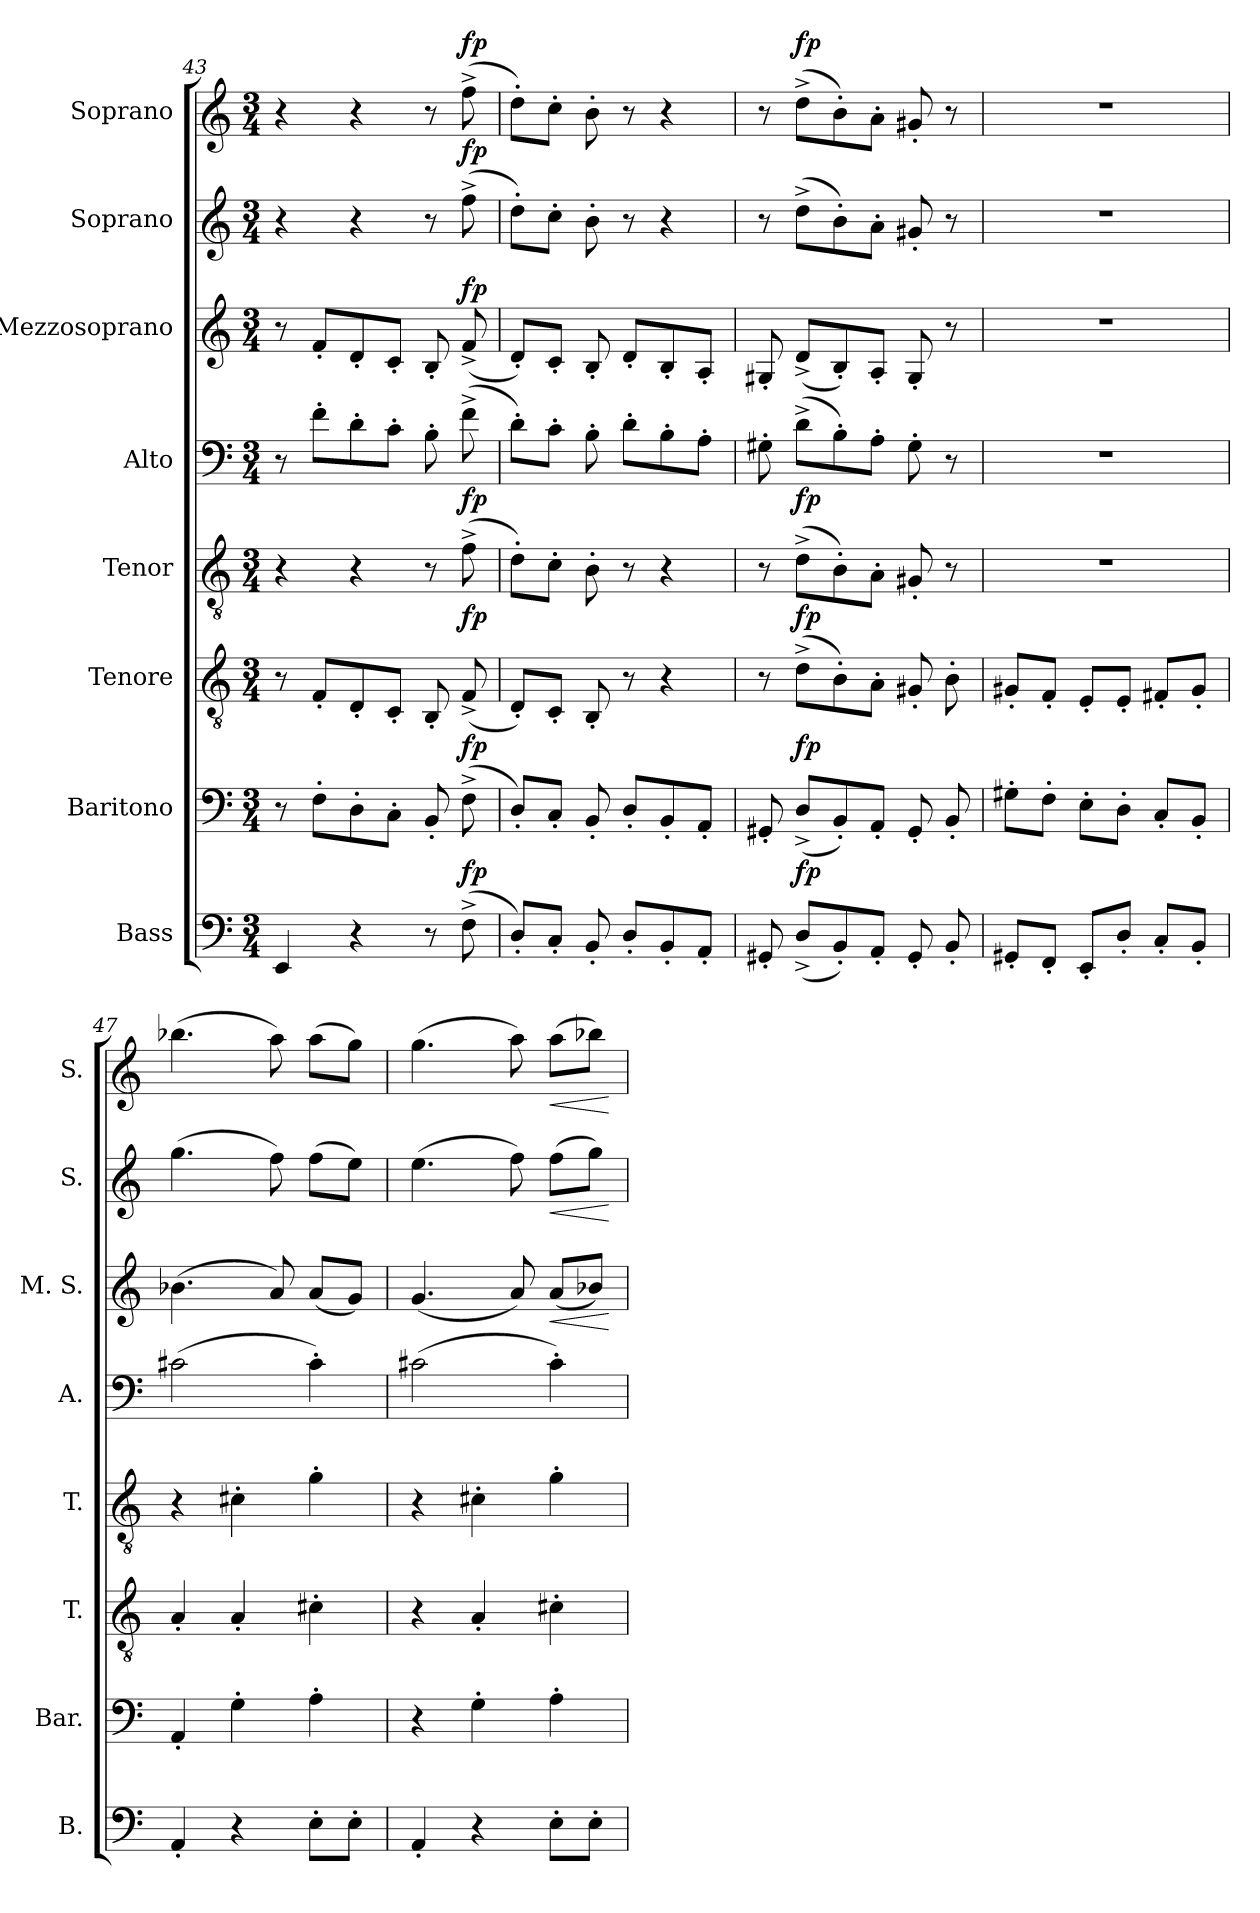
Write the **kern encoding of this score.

**kern	**kern	**dynam	**kern	**dynam	**kern	**dynam	**kern	**dynam	**kern	**dynam	**kern	**dynam	**kern	**dynam
*part8	*part7	*part7	*part6	*part6	*part5	*part5	*part4	*part4	*part3	*part3	*part2	*part2	*part1	*part1
*staff8	*staff7	*staff7	*staff6	*staff6	*staff5	*staff5	*staff4	*staff4	*staff3	*staff3	*staff2	*staff2	*staff1	*staff1
*I"Bass	*I"Baritono	*	*I"Tenore	*	*I"Tenor	*	*I"Alto	*	*I"Mezzosoprano	*	*I"Soprano	*	*I"Soprano	*
*I'B.	*I'Bar.	*	*I'T.	*	*I'T.	*	*I'A.	*	*I'M. S.	*	*I'S.	*	*I'S.	*
*clefF4	*clefF4	*	*clefGv2	*	*clefGv2	*	*clefF4	*	*clefG2	*	*clefG2	*	*clefG2	*
*k[]	*k[]	*	*k[]	*	*k[]	*	*k[]	*	*k[]	*	*k[]	*	*k[]	*
*M3/4	*M3/4	*	*M3/4	*	*M3/4	*	*M3/4	*	*M3/4	*	*M3/4	*	*M3/4	*
=43	=43	=43	=43	=43	=43	=43	=43	=43	=43	=43	=43	=43	=43	=43
4EE/	8r	.	8r	.	4r	.	8r	.	8r	.	4r	.	4r	.
.	8F'\L	.	8F'/L	.	.	.	8f'\L	.	8f'/L	.	.	.	.	.
4r	8D'\	.	8D'/	.	4r	.	8d'\	.	8d'/	.	4r	.	4r	.
.	8C'\J	.	8C'/J	.	.	.	8c'\J	.	8c'/J	.	.	.	.	.
8r	8BB'/	.	8BB'/	.	8r	.	8B'\	.	8B'/	.	8r	.	8r	.
!	!	!LO:DY:b	!	!LO:DY:b	!	!LO:DY:b	!	!LO:DY:b	!	!LO:DY:a	!	!LO:DY:a	!	!LO:DY:a
(8F^\	(8F^\	fp	(8F^/	fp	(8f^\	fp	(8f^\	fp	(8f^/	fp	(8ff^\	fp	(8ff^\	fp
!!LO:LB:g=z
=44	=44	=44	=44	=44	=44	=44	=44	=44	=44	=44	=44	=44	=44	=44
8D'/L)	8D'/L)	.	8D'/L)	.	8d'\L)	.	8d'\L)	.	8d'/L)	.	8dd'\L)	.	8dd'\L)	.
8C'/J	8C'/J	.	8C'/J	.	8c'\J	.	8c'\J	.	8c'/J	.	8cc'\J	.	8cc'\J	.
8BB'/	8BB'/	.	8BB'/	.	8B'\	.	8B'\	.	8B'/	.	8b'\	.	8b'\	.
8D'/L	8D'/L	.	8r	.	8r	.	8d'\L	.	8d'/L	.	8r	.	8r	.
8BB'/	8BB'/	.	4r	.	4r	.	8B'\	.	8B'/	.	4r	.	4r	.
8AA'/J	8AA'/J	.	.	.	.	.	8A'\J	.	8A'/J	.	.	.	.	.
=45	=45	=45	=45	=45	=45	=45	=45	=45	=45	=45	=45	=45	=45	=45
8GG#X'/	8GG#X'/	.	8r	.	8r	.	8G#X'\	.	8G#X'/	.	8r	.	8r	.
!	!	!LO:DY:b	!	!LO:DY:b	!	!LO:DY:b	!	!LO:DY:b	!	!	!	!LO:DY:b	!	!
!	!	!	!	!	!	!	!	!	!	!	!	!LO:DY:n=1:a	!	!LO:DY:a
(8D^/L	(8D^/L	fp	(8d^\L	fp	(8d^\L	fp	(8d^\L	fp	(8d^/L	.	(8dd^\L	fp fp	(8dd^\L	fp
8BB'/)	8BB'/)	.	8B'\)	.	8B'\)	.	8B'\)	.	8B'/)	.	8b'\)	.	8b'\)	.
8AA'/J	8AA'/J	.	8A'\J	.	8A'\J	.	8A'\J	.	8A'/J	.	8a'\J	.	8a'\J	.
8GG#'/	8GG#'/	.	8G#X'/	.	8G#X'/	.	8G#'\	.	8G#'/	.	8g#X'/	.	8g#X'/	.
8BB'/	8BB'/	.	8B'\	.	8r	.	8r	.	8r	.	8r	.	8r	.
=46	=46	=46	=46	=46	=46	=46	=46	=46	=46	=46	=46	=46	=46	=46
8GG#X'/L	8G#X'\L	.	8G#X'/L	.	2.r	.	2.r	.	2.r	.	2.r	.	2.r	.
8FF'/J	8F'\J	.	8F'/J	.	.	.	.	.	.	.	.	.	.	.
8EE'/L	8E'\L	.	8E'/L	.	.	.	.	.	.	.	.	.	.	.
8D'/J	8D'\J	.	8E'/J	.	.	.	.	.	.	.	.	.	.	.
8C'/L	8C'/L	.	8F#X'/L	.	.	.	.	.	.	.	.	.	.	.
8BB'/J	8BB'/J	.	8G#'/J	.	.	.	.	.	.	.	.	.	.	.
=47	=47	=47	=47	=47	=47	=47	=47	=47	=47	=47	=47	=47	=47	=47
4AA'/	4AA'/	.	4A'/	.	4r	.	(2c#X\	.	(4.b-X\	.	(4.gg\	.	(4.bb-X\	.
4r	4G'\	.	4A'/	.	4c#X'\	.	.	.	.	.	.	.	.	.
.	.	.	.	.	.	.	.	.	8a/)	.	8ff\)	.	8aa\)	.
8E'\L	4A'\	.	4c#X'\	.	4g'\	.	4c#'\)	.	(8a/L	.	(8ff\L	.	(8aa\L	.
8E'\J	.	.	.	.	.	.	.	.	8g/J)	.	8ee\J)	.	8gg\J)	.
=48	=48	=48	=48	=48	=48	=48	=48	=48	=48	=48	=48	=48	=48	=48
4AA'/	4r	.	4r	.	4r	.	(2c#X\	.	(4.g/	.	(4.ee\	.	(4.gg\	.
4r	4G'\	.	4A'/	.	4c#X'\	.	.	.	.	.	.	.	.	.
.	.	.	.	.	.	.	.	.	8a/)	.	8ff\)	.	8aa\)	.
!	!	!	!	!	!	!	!	!	!	!LO:HP:b	!	!LO:HP:b	!	!LO:HP:b
8E'\L	4A'\	.	4c#X'\	.	4g'\	.	4c#'\)	.	(8a/L	<	(8ff\L	<	(8aa\L	<
8E'\J	.	.	.	.	.	.	.	.	8b-X/J)	.	8gg\J)	.	8bb-X\J)	.
.	.	.	.	.	.	.	.	.	.	[	.	[	.	[
=	=	=	=	=	=	=	=	=	=	=	=	=	=	=
*-	*-	*-	*-	*-	*-	*-	*-	*-	*-	*-	*-	*-	*-	*-
